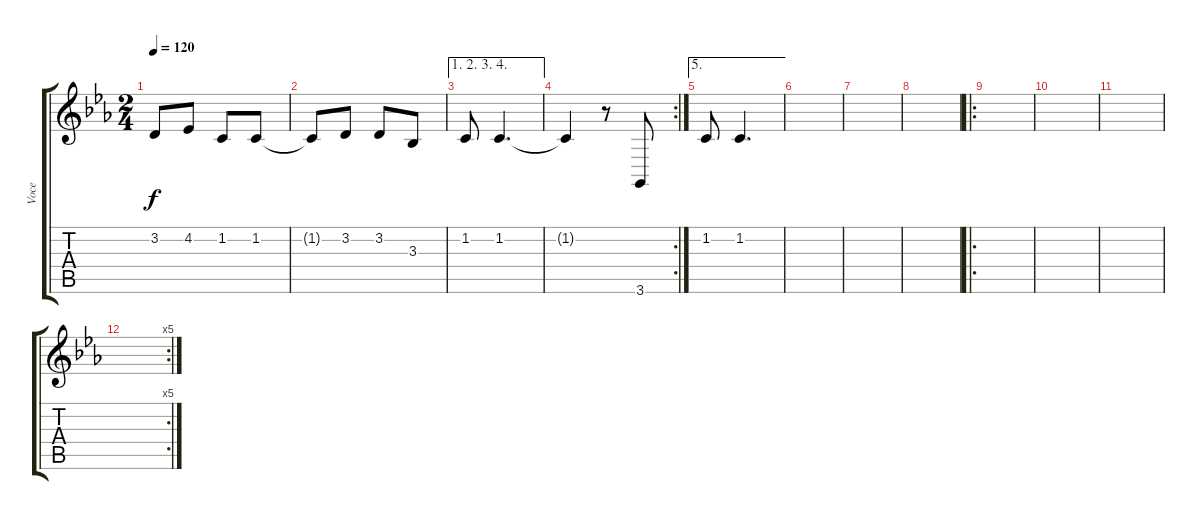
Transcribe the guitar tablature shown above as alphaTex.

\track ("Voce" "Voce") {instrument lead2sawtooth}
\staff {score tabs}
\tuning (E4 B3 G3 D3 A2 E2) {hide}
\ts (2 4)
\tempo 120
\clef g2
\ks eb
3.2.8{dy f} 4.2.8 1.2.8 1.2.8 |
1.2{t}.8 3.2.8 3.2.8 3.3.8 |
\ae (1 2 3 4)
1.2.8 1.2.4{d} |
\rc 2
1.2{t}.4 r.8 3.6.8 |
\ae 5
1.2.8 1.2.4{d} |
|
|
|
\ro
|
|
|
\rc 5
